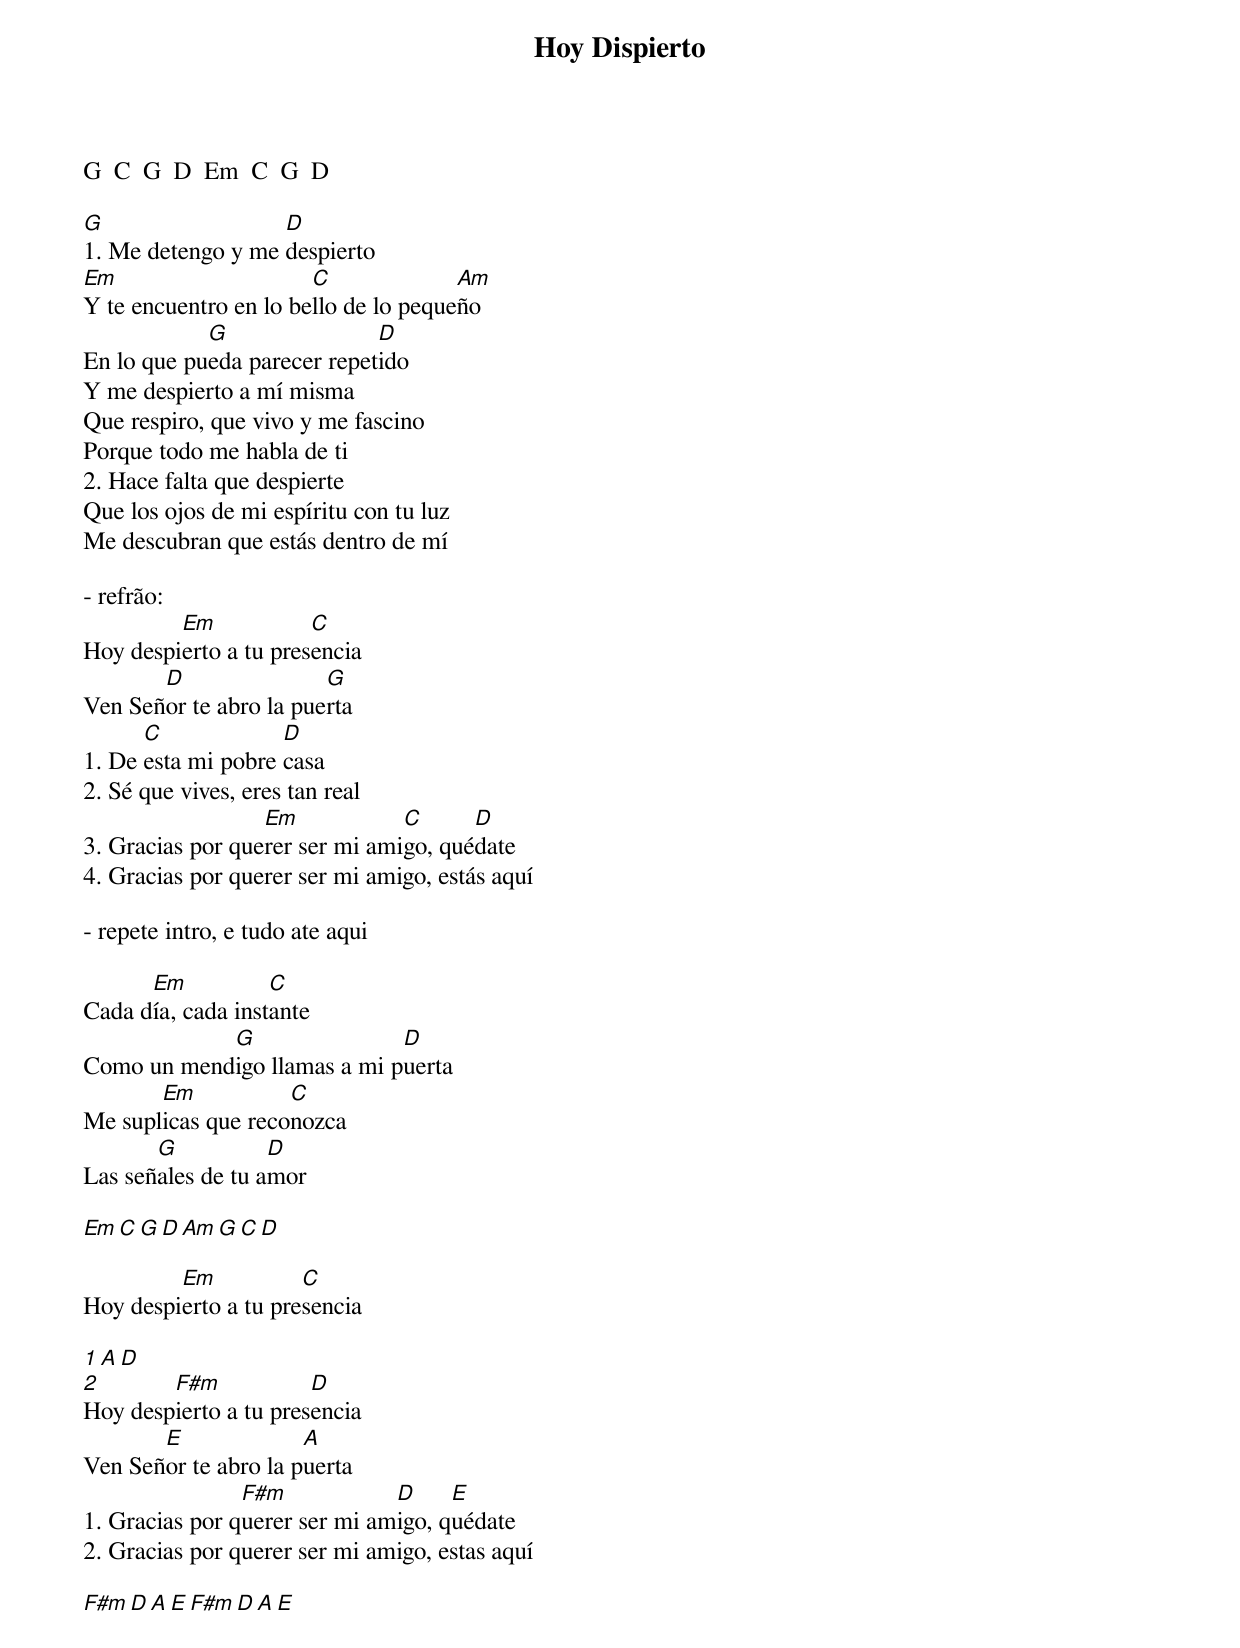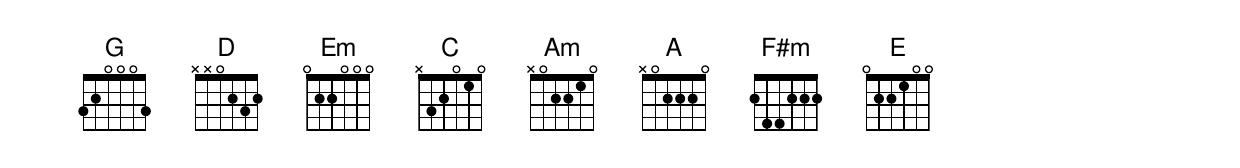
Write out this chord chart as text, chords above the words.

Hoy Dispierto

G  C  G  D  Em  C  G  D

G                  D
1. Me detengo y me despierto
Em                     C              Am
Y te encuentro en lo bello de lo pequeño
            G                D
En lo que pueda parecer repetido
Y me despierto a mí misma
Que respiro, que vivo y me fascino
Porque todo me habla de ti
2. Hace falta que despierte
Que los ojos de mi espíritu con tu luz
Me descubran que estás dentro de mí

- refrão:
         Em            C
Hoy despierto a tu presencia
       D                G
Ven Señor te abro la puerta
      C             D
1. De esta mi pobre casa
2. Sé que vives, eres tan real
                  Em            C      D
3. Gracias por querer ser mi amigo, quédate
4. Gracias por querer ser mi amigo, estás aquí

- repete intro, e tudo ate aqui

      Em           C
Cada día, cada instante
            G                D
Como un mendigo llamas a mi puerta
       Em           C
Me suplicas que reconozca
       G           D
Las señales de tu amor

Em  C  G  D  Am  G  C  D

         Em           C
Hoy despierto a tu presencia

1       A            D
2       F#m            D
Hoy despierto a tu presencia
       E              A
Ven Señor te abro la puerta
                F#m            D     E
1. Gracias por querer ser mi amigo, quédate
2. Gracias por querer ser mi amigo, estas aquí

F#m  D  A  E  F#m  D  A  E
